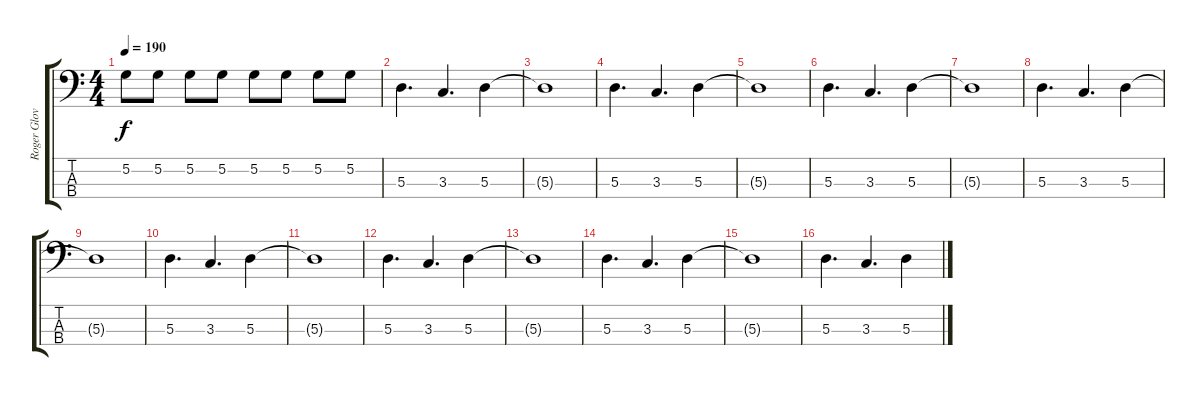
\track ("Roger Glover" "Roger Glov") {instrument electricbasspick}
\staff {score tabs}
\tuning (G2 D2 A1 E1) {hide}
\ts (4 4)
\tempo 190
\clef f4
\ks c
5.2.8{dy f} 5.2.8 5.2.8 5.2.8 5.2.8 5.2.8 5.2.8 5.2.8 |
5.3.4{d volume 16} 3.3.4{d} 5.3.4 |
5.3{t}.1 |
5.3.4{d volume 16} 3.3.4{d} 5.3.4 |
5.3{t}.1 |
5.3.4{d volume 16} 3.3.4{d} 5.3.4 |
5.3{t}.1 |
5.3.4{d volume 16} 3.3.4{d} 5.3.4 |
5.3{t}.1 |
5.3.4{d volume 16} 3.3.4{d} 5.3.4 |
5.3{t}.1 |
5.3.4{d volume 16} 3.3.4{d} 5.3.4 |
5.3{t}.1 |
5.3.4{d volume 16} 3.3.4{d} 5.3.4 |
5.3{t}.1 |
5.3.4{d volume 16} 3.3.4{d} 5.3.4
